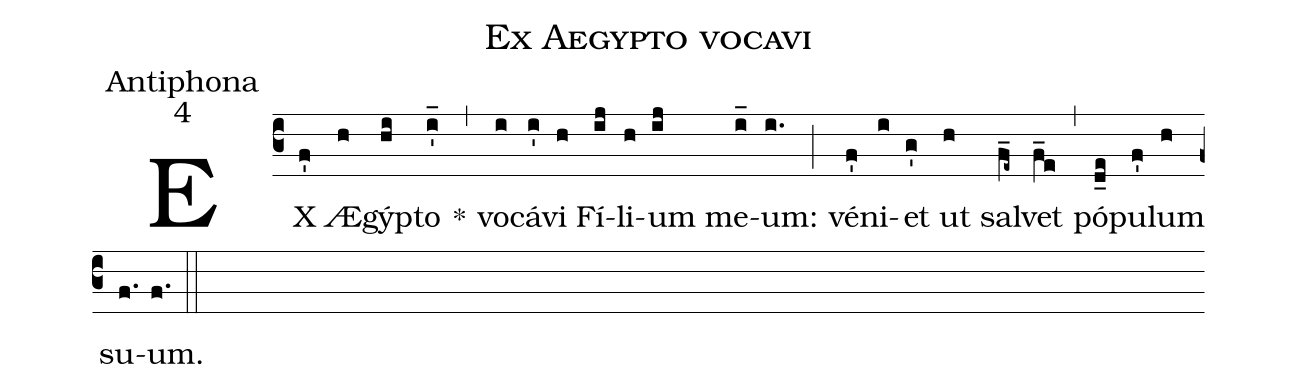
name:Ex Aegypto vocavi;
office-part:Antiphona;
mode:4;
%%
(c3) EX(f') Æ(h)gýp(hi)to(i'_) *(,) vo(i)cá(i')vi(h) Fí(ij)li(h)um(ij) me(i_)um:(i.) (;) vé(f')ni(i)et(g') ut(h) sal(f_e~)vet(f_e) (,) pó(d_e)pu(f')lum(h) su(f.)um.(f.) (::)
